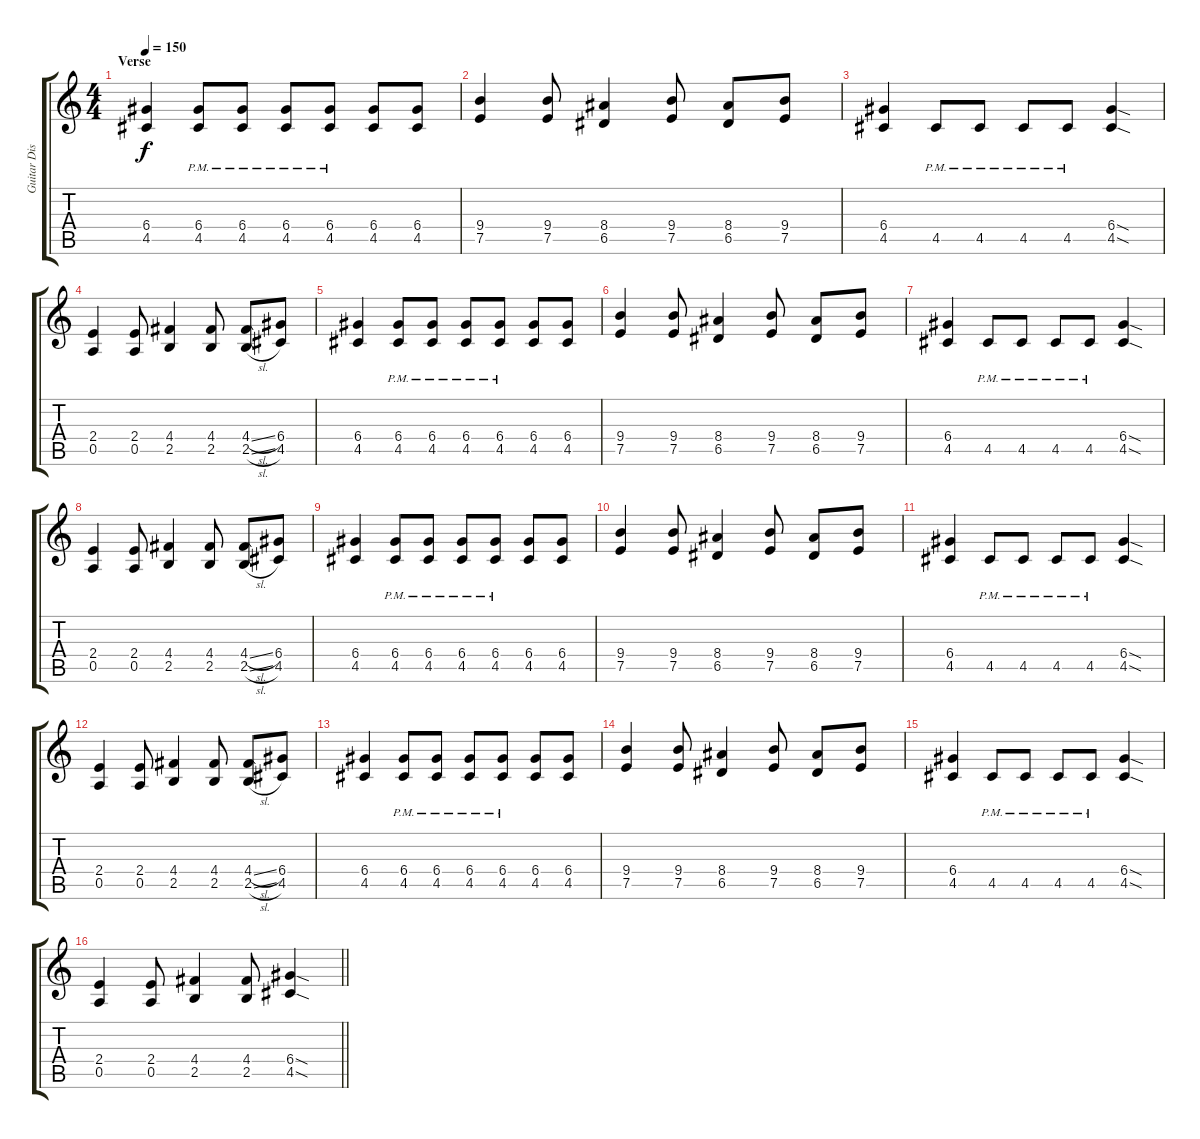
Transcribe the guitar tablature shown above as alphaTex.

\track ("Guitar Dist" "Guitar Dis") {instrument distortionguitar}
\staff {score tabs}
\tuning (E4 B3 G3 D3 A2 E2) {hide}
\ts (4 4)
\section ("" "Verse")
\tempo 150
\clef g2
\ks c
(6.4 4.5).4{dy f} (6.4{pm} 4.5{pm}).8 (6.4{pm} 4.5{pm}).8 (6.4{pm} 4.5{pm}).8 (6.4{pm} 4.5{pm}).8 (6.4 4.5).8 (6.4 4.5).8 |
(9.4 7.5).4 (9.4 7.5).8 (8.4 6.5).4 (9.4 7.5).8 (8.4 6.5).8 (9.4 7.5).8 |
(6.4 4.5).4 4.5{pm}.8 4.5{pm}.8 4.5{pm}.8 4.5{pm}.8 (6.4{sod} 4.5{sod}).4 |
(2.4 0.5).4 (2.4 0.5).8 (4.4 2.5).4 (4.4 2.5).8 (4.4{sl} 2.5{sl}).8 (6.4 4.5).8 |
(6.4 4.5).4 (6.4{pm} 4.5{pm}).8 (6.4{pm} 4.5{pm}).8 (6.4{pm} 4.5{pm}).8 (6.4{pm} 4.5{pm}).8 (6.4 4.5).8 (6.4 4.5).8 |
(9.4 7.5).4 (9.4 7.5).8 (8.4 6.5).4 (9.4 7.5).8 (8.4 6.5).8 (9.4 7.5).8 |
(6.4 4.5).4 4.5{pm}.8 4.5{pm}.8 4.5{pm}.8 4.5{pm}.8 (6.4{sod} 4.5{sod}).4 |
(2.4 0.5).4 (2.4 0.5).8 (4.4 2.5).4 (4.4 2.5).8 (4.4{sl} 2.5{sl}).8 (6.4 4.5).8 |
(6.4 4.5).4 (6.4{pm} 4.5{pm}).8 (6.4{pm} 4.5{pm}).8 (6.4{pm} 4.5{pm}).8 (6.4{pm} 4.5{pm}).8 (6.4 4.5).8 (6.4 4.5).8 |
(9.4 7.5).4 (9.4 7.5).8 (8.4 6.5).4 (9.4 7.5).8 (8.4 6.5).8 (9.4 7.5).8 |
(6.4 4.5).4 4.5{pm}.8 4.5{pm}.8 4.5{pm}.8 4.5{pm}.8 (6.4{sod} 4.5{sod}).4 |
(2.4 0.5).4 (2.4 0.5).8 (4.4 2.5).4 (4.4 2.5).8 (4.4{sl} 2.5{sl}).8 (6.4 4.5).8 |
(6.4 4.5).4 (6.4{pm} 4.5{pm}).8 (6.4{pm} 4.5{pm}).8 (6.4{pm} 4.5{pm}).8 (6.4{pm} 4.5{pm}).8 (6.4 4.5).8 (6.4 4.5).8 |
(9.4 7.5).4 (9.4 7.5).8 (8.4 6.5).4 (9.4 7.5).8 (8.4 6.5).8 (9.4 7.5).8 |
(6.4 4.5).4 4.5{pm}.8 4.5{pm}.8 4.5{pm}.8 4.5{pm}.8 (6.4{sod} 4.5{sod}).4 |
\barLineRight lightlight
(2.4 0.5).4 (2.4 0.5).8 (4.4 2.5).4 (4.4 2.5).8 (6.4{sod} 4.5{sod}).4
